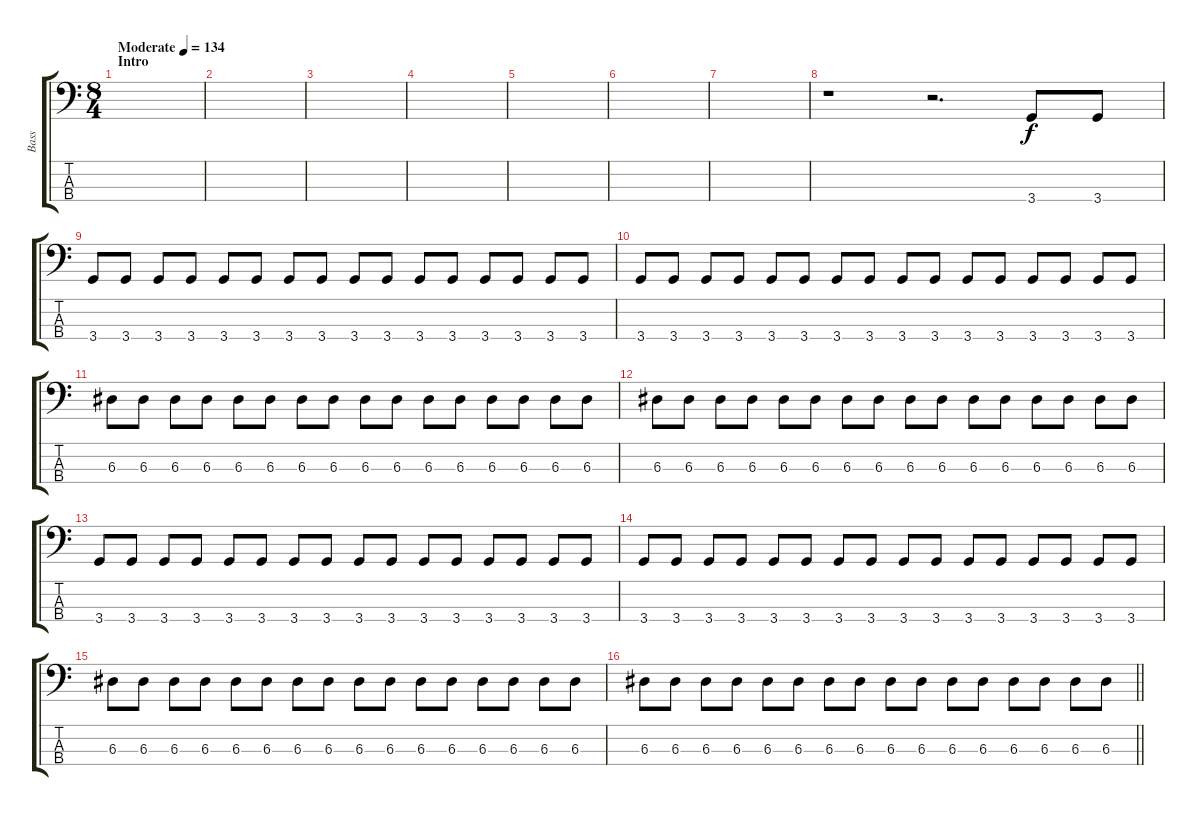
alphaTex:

\track ("Bass" "Bass") {instrument electricbassfinger}
\staff {score tabs}
\tuning (G2 D2 A1 E1) {hide}
\ts (8 4)
\section ("" "Intro")
\tempo (134 "Moderate")
\clef f4
\ks c
|
|
|
|
|
|
|
r.1 r.2{d} 3.4.8 3.4.8 |
3.4.8 3.4.8 3.4.8 3.4.8 3.4.8 3.4.8 3.4.8 3.4.8 3.4.8 3.4.8 3.4.8 3.4.8 3.4.8 3.4.8 3.4.8 3.4.8 |
3.4.8 3.4.8 3.4.8 3.4.8 3.4.8 3.4.8 3.4.8 3.4.8 3.4.8 3.4.8 3.4.8 3.4.8 3.4.8 3.4.8 3.4.8 3.4.8 |
6.3.8 6.3.8 6.3.8 6.3.8 6.3.8 6.3.8 6.3.8 6.3.8 6.3.8 6.3.8 6.3.8 6.3.8 6.3.8 6.3.8 6.3.8 6.3.8 |
6.3.8 6.3.8 6.3.8 6.3.8 6.3.8 6.3.8 6.3.8 6.3.8 6.3.8 6.3.8 6.3.8 6.3.8 6.3.8 6.3.8 6.3.8 6.3.8 |
3.4.8 3.4.8 3.4.8 3.4.8 3.4.8 3.4.8 3.4.8 3.4.8 3.4.8 3.4.8 3.4.8 3.4.8 3.4.8 3.4.8 3.4.8 3.4.8 |
3.4.8 3.4.8 3.4.8 3.4.8 3.4.8 3.4.8 3.4.8 3.4.8 3.4.8 3.4.8 3.4.8 3.4.8 3.4.8 3.4.8 3.4.8 3.4.8 |
6.3.8 6.3.8 6.3.8 6.3.8 6.3.8 6.3.8 6.3.8 6.3.8 6.3.8 6.3.8 6.3.8 6.3.8 6.3.8 6.3.8 6.3.8 6.3.8 |
\barLineRight lightlight
6.3.8 6.3.8 6.3.8 6.3.8 6.3.8 6.3.8 6.3.8 6.3.8 6.3.8 6.3.8 6.3.8 6.3.8 6.3.8 6.3.8 6.3.8 6.3.8
